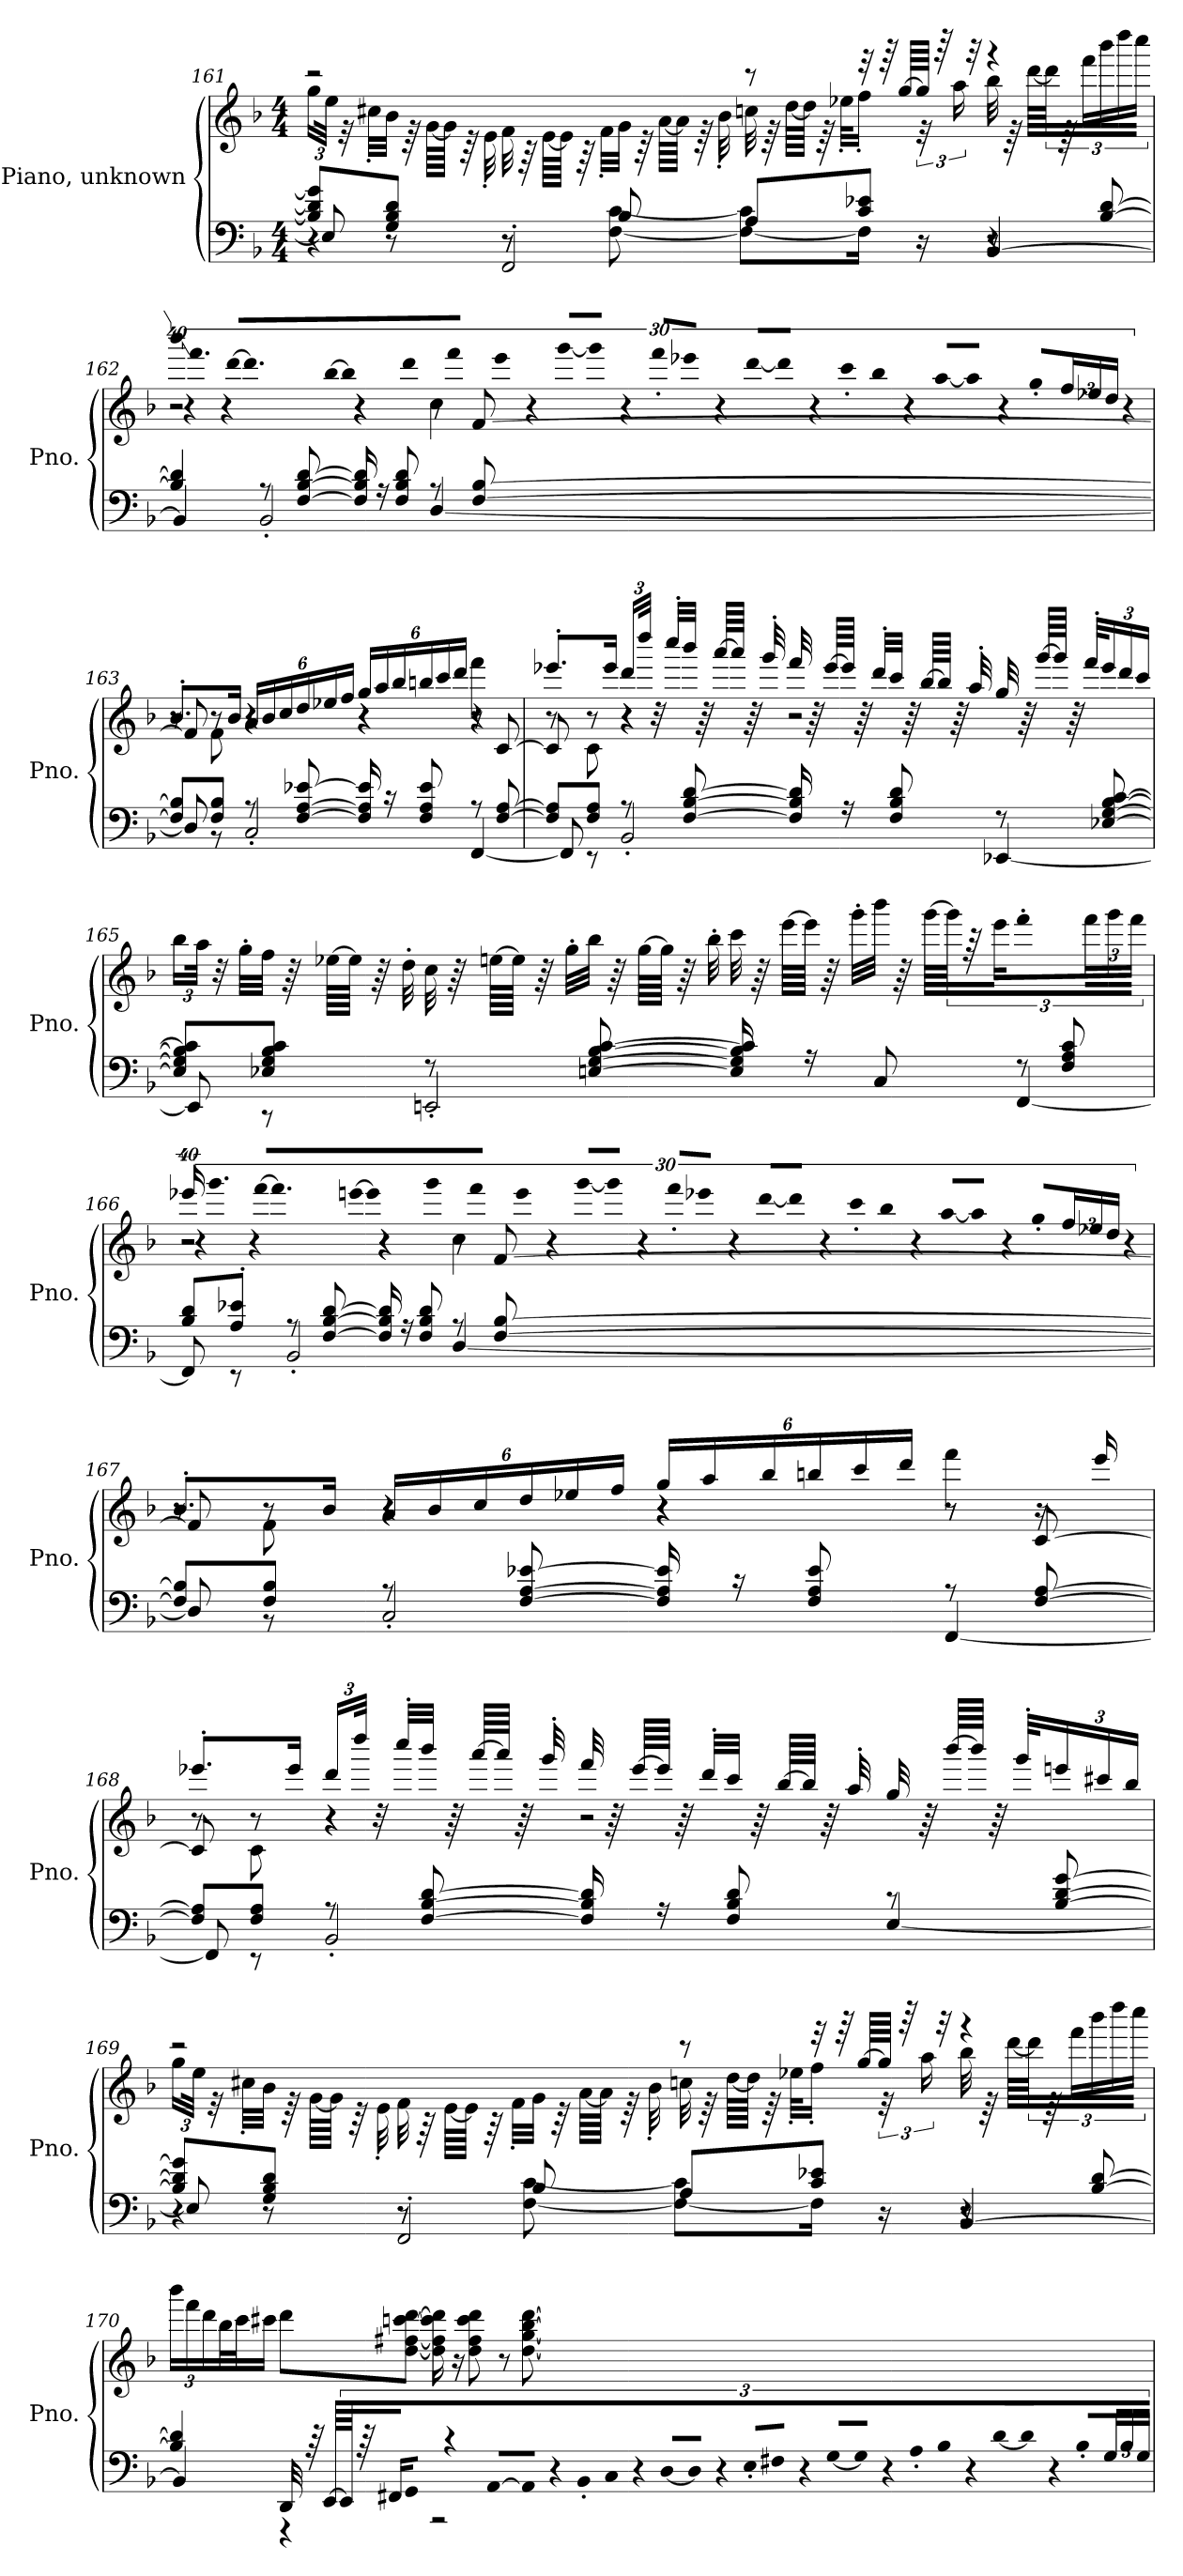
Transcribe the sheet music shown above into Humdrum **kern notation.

**kern	**kern
*part1	*part1
*staff2	*staff1
*I"Piano, unknown	*
*I'Pno.	*
!!LO:LB:g=z
*clefF4	*clefG2
*k[b-]	*k[b-]
*M4/4	*M4/4
=161	=161
*^	*^
*	*^	*	*
*	*	*	*	*Xbrackettup
8B-/] 8d/] 8g/]L	4r	8E/]	2r	24gg\LL
.	.	.	.	48ee\JJk
.	.	.	.	32r
.	.	.	.	32cc#X'\LLL
8G/ 8B-/ 8d/J	.	8r	.	32b-\JJJ
.	.	.	.	64r
.	.	.	.	[64g\LLLL
.	.	.	.	64g\JJJJ]
.	.	.	.	64r
.	.	.	.	32e'\
8r	8r	2FF'/	.	32f\
.	.	.	.	64r
.	.	.	.	[64e\LLLL
.	.	.	.	64e\JJJJ]
.	.	.	.	64r
.	.	.	.	32f'\LLL
8B-/	[8F\ [8c\	.	.	32g\JJJ
.	.	.	.	64r
.	.	.	.	[64a\LLLL
.	.	.	.	64a\JJJJ]
.	.	.	.	64r
.	.	.	.	32b-'\
8A/L	8F\_ 8c\]L	.	8r	32ccn\
.	.	.	.	64r
.	.	.	.	[64dd\LLLL
.	.	.	.	64dd\JJJJ]
.	.	.	.	64r
.	.	.	.	32ee-X'\KLL
8c/ 8e-X/J	16F\Jk]	.	32r	16ff'\JJ
.	.	.	64r	.
.	.	.	[64gg/LLLL	.
*	*	*	*	*brackettup
.	16r	.	64gg/JJJJ]	48r
.	.	.	64r	.
.	.	.	.	24aa\
.	.	.	32r	.
8r	4r	[4BB-/	4r	32bb-\
.	.	.	.	64r
.	.	.	.	[64ddd\LLLL
.	.	.	.	96ddd\JJJJ]
.	.	.	.	96r
.	.	.	.	24fff\LL
*	*	*	*	*Xbrackettup
[8B-/ [8d/	.	.	.	24bbb-\
.	.	.	.	24dddd\
.	.	.	.	24cccc\JJ
*	*v	*v	*	*
*	*	*v	*v
!!LO:LB:g=z
=162	=162	=162
*	*	*brackettup
*	*	*^
!	!	!LO:N:vis=32	!
*	*	*	*^
4B-/] 4d/]	4BB-/]	640%23bbb-/	2r	2r
!	!	!LO:N:vis=128	!	!
.	.	1920%17r	.	.
!	!	!LO:N:vis=64.	!	!
.	.	640%17fff/	.	.
!	!	!LO:N:vis=128	!	!
.	.	1920%17r	.	.
!	!	!LO:N:vis=256	!	!
.	.	[1920%17ddd/KLLLL	.	.
!	!	!LO:N:vis=64.	!	!
.	.	640%17ddd/]	.	.
.	.	1920ryy	.	.
!	!	!LO:N:vis=256	!	!
.	.	[1920%17bb-/JK	.	.
.	.	32bb-/]	.	.
.	.	32ddd/J	.	.
.	.	16fff/JJ	.	.
8r	2BB-'/	32eee/	.	.
.	.	64r	.	.
.	.	[64ggg/LLLL	.	.
.	.	64ggg/JJJJ]	.	.
.	.	64r	.	.
.	.	32fff'/LLL	.	.
[8F/ [8B-/ [8d/	.	32eee-X/JJJ	.	.
.	.	64r	.	.
.	.	[64ddd/LLLL	.	.
.	.	64ddd/JJJJ]	.	.
.	.	64r	.	.
.	.	32ccc'/	.	.
16F/] 16B-/] 16d/]	.	32bb-/	4r	4r
.	.	64r	.	.
.	.	[64aa/LLLL	.	.
16r	.	64aa/JJJJ]	.	.
.	.	64r	.	.
.	.	32gg'/KLL	.	.
*	*	*Xbrackettup	*	*
8F/ 8B-/ 8d/	.	24ff/	.	.
.	.	24ee-X/	.	.
.	.	24dd/JJ	.	.
8r	[4D/	4r	4cc\	8r
[8F/ [8B-/	.	.	.	[8f/
!!LO:LB:g=z	!!	!!
=163	=163	=163	=163	=163
8F/] 8B-/]L	8D/]	8.b-'/L	8r	8f/]
8F/ 8B-/J	8r	.	8f\	8r
.	.	16b-/Jk	.	.
8r	2C'/	24a/LL	4r	4r
.	.	24b-/	.	.
.	.	24cc/	.	.
[8F/ [8A/ [8e-X/	.	24dd/	.	.
.	.	24ee-X/	.	.
.	.	24ff/JJ	.	.
16F/] 16A/] 16e-/]	.	24gg/LL	4r	4r
.	.	24aa/	.	.
16r	.	.	.	.
.	.	24bb-/	.	.
8F/ 8A/ 8e-/	.	24bbn/	.	.
.	.	24ccc/	.	.
.	.	24ddd/JJ	.	.
8r	[4FF/	4r	4fff\	8r
[8F/ [8A/	.	.	.	[8c/
!!LO:LB:g=z	!!	!!
=164	=164	=164	=164	=164
8F/] 8A/]L	8FF/]	8.eee-X'/L	8r	8c/]
8F/ 8A/J	8r	.	8c\	8r
.	.	16eee-/Jk	.	.
8r	2BB-'/	24ddd/LL	4r	4r
.	.	48dddd/JJk	.	.
.	.	32r	.	.
.	.	32cccc'/LLL	.	.
[8F/ [8B-/ [8d/	.	32bbb-/JJJ	.	.
.	.	64r	.	.
.	.	[64aaa/LLLL	.	.
.	.	64aaa/JJJJ]	.	.
.	.	64r	.	.
.	.	32ggg'/	.	.
16F/] 16B-/] 16d/]	.	32fff/	2r	2r
.	.	64r	.	.
.	.	[64eee-/LLLL	.	.
16r	.	64eee-/JJJJ]	.	.
.	.	64r	.	.
.	.	32ddd'/LLL	.	.
8F/ 8B-/ 8d/	.	32ccc/JJJ	.	.
.	.	64r	.	.
.	.	[64bb-/LLLL	.	.
.	.	64bb-/JJJJ]	.	.
.	.	64r	.	.
.	.	32aa'/	.	.
8r	[4EE-X/	32gg/	.	.
.	.	64r	.	.
.	.	[64ggg/LLLL	.	.
.	.	64ggg/JJJJ]	.	.
.	.	64r	.	.
.	.	32fff'/KLL	.	.
[8E-X/ [8G/ [8B-/ [8c/	.	24eee-/	.	.
.	.	24ddd/	.	.
.	.	24ccc/JJ	.	.
*	*	*v	*v	*v
!!LO:PB:g=z
=165	=165	=165
8E-/] 8G/] 8B-/] 8c/]L	8EE-/]	24bb-\LL
.	.	48aa\JJk
.	.	32r
.	.	32gg'\LLL
8E-X/ 8G/ 8B-/ 8c/J	8r	32ff\JJJ
.	.	64r
.	.	[64ee-X\LLLL
.	.	64ee-\JJJJ]
.	.	64r
.	.	32dd'\
8r	2EEn'/	32cc\
.	.	64r
.	.	[64een\LLLL
.	.	64ee\JJJJ]
.	.	64r
.	.	32gg'\LLL
[8En/ [8G/ [8B-/ [8c/	.	32bb-\JJJ
.	.	64r
.	.	[64gg\LLLL
.	.	64gg\JJJJ]
.	.	64r
.	.	32bb-'\
16E/] 16G/] 16B-/] 16c/]	.	32ccc\
.	.	64r
.	.	[64eee\LLLL
16r	.	64eee\JJJJ]
.	.	64r
.	.	32ggg'\LLL
8C/	.	32bbb-\JJJ
.	.	64r
.	.	[64ggg\LLLL
*	*	*brackettup
.	.	96ggg\JJJJ]
.	.	96r
.	.	24eee\KL
8r	[4FF/	8fff'\
*	*	*Xbrackettup
8F/ 8A/ 8c/	.	24fff\L
.	.	24ggg\
.	.	24fff\JJ
!!LO:LB:g=z
=166	=166	=166
*	*	*brackettup
!	!	!LO:N:vis=32
*	*	*^
*	*	*	*^
8B-/ 8d/L	8FF/]	640%23eee-X/	2r	2r
!	!	!LO:N:vis=128	!	!
.	.	1920%17r	.	.
!	!	!LO:N:vis=64.	!	!
.	.	640%17ggg/	.	.
!	!	!LO:N:vis=128	!	!
.	.	1920%17r	.	.
!	!	!LO:N:vis=256	!	!
.	.	[1920%17fff/KLLLL	.	.
!	!	!LO:N:vis=64.	!	!
.	.	640%17fff/]	.	.
.	.	1920ryy	.	.
!	!	!LO:N:vis=256	!	!
.	.	[1920%17eeen/JK	.	.
8A/' 8e-X/'J	8r	32eee/]	.	.
.	.	32ggg/J	.	.
.	.	16fff/JJ	.	.
8r	2BB-'/	32eee/	.	.
.	.	64r	.	.
.	.	[64ggg/LLLL	.	.
.	.	64ggg/JJJJ]	.	.
.	.	64r	.	.
.	.	32fff'/LLL	.	.
[8F/ [8B-/ [8d/	.	32eee-X/JJJ	.	.
.	.	64r	.	.
.	.	[64ddd/LLLL	.	.
.	.	64ddd/JJJJ]	.	.
.	.	64r	.	.
.	.	32ccc'/	.	.
16F/] 16B-/] 16d/]	.	32bb-/	4r	4r
.	.	64r	.	.
.	.	[64aa/LLLL	.	.
16r	.	64aa/JJJJ]	.	.
.	.	64r	.	.
.	.	32gg'/KLL	.	.
*	*	*Xbrackettup	*	*
8F/ 8B-/ 8d/	.	24ff/	.	.
.	.	24ee-X/	.	.
.	.	24dd/JJ	.	.
8r	[4D/	4r	4cc\	8r
[8F/ [8B-/	.	.	.	[8f/
!!LO:LB:g=z	!!	!!
=167	=167	=167	=167	=167
8F/] 8B-/]L	8D/]	8.b-'/L	8r	8f/]
8F/ 8B-/J	8r	.	8f\	8r
.	.	16b-/Jk	.	.
8r	2C'/	24a/LL	4r	4r
.	.	24b-/	.	.
.	.	24cc/	.	.
[8F/ [8A/ [8e-X/	.	24dd/	.	.
.	.	24ee-X/	.	.
.	.	24ff/JJ	.	.
16F/] 16A/] 16e-/]	.	24gg/LL	4r	4r
.	.	24aa/	.	.
16r	.	.	.	.
.	.	24bb-/	.	.
8F/ 8A/ 8e-/	.	24bbn/	.	.
.	.	24ccc/	.	.
.	.	24ddd/JJ	.	.
8r	[4FF/	8r	4fff\	8r
[8F/ [8A/	.	16r	.	[8c/
.	.	16eee/	.	.
!!LO:LB:g=z	!!	!!
=168	=168	=168	=168	=168
8F/] 8A/]L	8FF/]	8.eee-X'/L	8r	8c/]
8F/ 8A/J	8r	.	8c\	8r
.	.	16eee-/Jk	.	.
8r	2BB-'/	24ddd/LL	4r	4r
.	.	48dddd/JJk	.	.
.	.	32r	.	.
.	.	32cccc'/LLL	.	.
[8F/ [8B-/ [8d/	.	32bbb-/JJJ	.	.
.	.	64r	.	.
.	.	[64aaa/LLLL	.	.
.	.	64aaa/JJJJ]	.	.
.	.	64r	.	.
.	.	32ggg'/	.	.
16F/] 16B-/] 16d/]	.	32fff/	2r	2r
.	.	64r	.	.
.	.	[64eee-/LLLL	.	.
16r	.	64eee-/JJJJ]	.	.
.	.	64r	.	.
.	.	32ddd'/LLL	.	.
8F/ 8B-/ 8d/	.	32ccc/JJJ	.	.
.	.	64r	.	.
.	.	[64bb-/LLLL	.	.
.	.	64bb-/JJJJ]	.	.
.	.	64r	.	.
.	.	32aa'/	.	.
8r	[4E/	32gg/	.	.
.	.	64r	.	.
.	.	[64bbb-/LLLL	.	.
.	.	64bbb-/JJJJ]	.	.
.	.	64r	.	.
.	.	32ggg'/KLL	.	.
[8B-/ [8d/ [8g/	.	24eeen/	.	.
.	.	24ccc#X/	.	.
.	.	24bb-/JJ	.	.
*	*	*	*v	*v
!!LO:LB:g=z
=169	=169	=169	=169
*	*^	*	*
8B-/] 8d/] 8g/]L	4r	8E/]	2r	24gg\LL
.	.	.	.	48ee\JJk
.	.	.	.	32r
.	.	.	.	32cc#X'\LLL
8G/ 8B-/ 8d/J	.	8r	.	32b-\JJJ
.	.	.	.	64r
.	.	.	.	[64g\LLLL
.	.	.	.	64g\JJJJ]
.	.	.	.	64r
.	.	.	.	32e'\
8r	8r	2FF'/	.	32f\
.	.	.	.	64r
.	.	.	.	[64e\LLLL
.	.	.	.	64e\JJJJ]
.	.	.	.	64r
.	.	.	.	32f'\LLL
8B-/	[8F\ [8c\	.	.	32g\JJJ
.	.	.	.	64r
.	.	.	.	[64a\LLLL
.	.	.	.	64a\JJJJ]
.	.	.	.	64r
.	.	.	.	32b-'\
8A/L	8F\_ 8c\]L	.	8r	32ccn\
.	.	.	.	64r
.	.	.	.	[64dd\LLLL
.	.	.	.	64dd\JJJJ]
.	.	.	.	64r
.	.	.	.	32ee-X'\KLL
8c/ 8e-X/J	16F\Jk]	.	32r	16ff'\JJ
.	.	.	64r	.
.	.	.	[64gg/LLLL	.
*	*	*	*	*brackettup
.	16r	.	64gg/JJJJ]	48r
.	.	.	64r	.
.	.	.	.	24aa\
.	.	.	32r	.
8r	4r	[4BB-/	4r	32bb-\
.	.	.	.	64r
.	.	.	.	[64ddd\LLLL
.	.	.	.	96ddd\JJJJ]
.	.	.	.	96r
.	.	.	.	24fff\LL
*	*	*	*	*Xbrackettup
[8B-/ [8d/	.	.	.	24bbb-\
.	.	.	.	24dddd\
.	.	.	.	24cccc\JJ
*	*v	*v	*	*
*	*	*v	*v
!!LO:LB:g=z
=170	=170	=170
4B-/] 4d/]	4BB-/]	24bbb-\LL
.	.	24fff\
.	.	24ddd\
.	.	32bb-\L
.	.	32ccc\J
.	.	16ccc#X\JJ
32DD/	4r	8ddd\L
64r	.	.
[64EE/LLLL	.	.
96EE/JJJJ]	.	.
96r	.	.
24FF#X/LL	.	.
32GG/JJk	.	[8dd\ [8ff#X\ [8cccn\ [8ddd\J
64r	.	.
[64AA/LLLL	.	.
64AA/JJJJ]	.	.
64r	.	.
32BB-'/	.	.
32C/	2r	16dd\] 16ff#\] 16ccc\] 16ddd\]
64r	.	.
[64D/LLLL	.	.
64D/JJJJ]	.	16r
64r	.	.
32E'/LLL	.	.
32F#X/JJJ	.	8dd\ 8ff#\ 8ccc\ 8ddd\
64r	.	.
[64G/LLLL	.	.
64G/JJJJ]	.	.
64r	.	.
32A'/	.	.
32B-/	.	8r
64r	.	.
[64d/LLLL	.	.
64d/JJJJ]	.	.
64r	.	.
32B-'/KLL	.	.
*Xbrackettup	*	*
24G/	.	[8dd\ [8gg\ [8bb-\ [8ddd\
24B-/	.	.
24G/JJ	.	.
*v	*v	*
=	=
*-	*-
